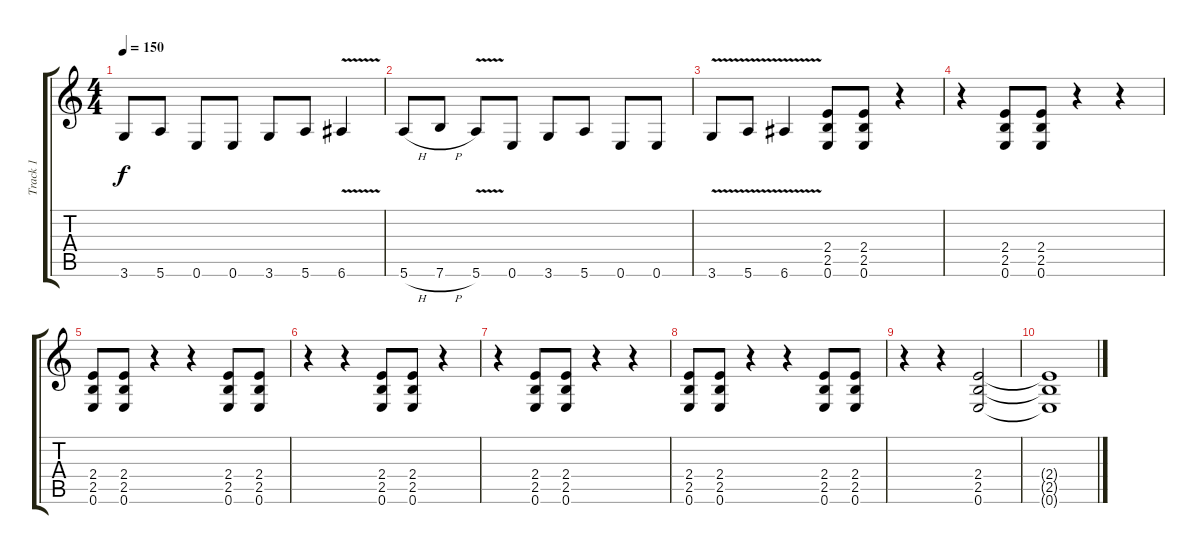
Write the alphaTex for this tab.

\track ("Track 1" "Track 1") {instrument distortionguitar}
\staff {score tabs}
\tuning (E4 B3 G3 D3 A2 E2) {hide}
\ts (4 4)
\tempo 150
\clef g2
\ks c
3.6.8{dy f} 5.6.8 0.6.8 0.6.8 3.6.8 5.6.8 6.6{v}.4 |
5.6{h}.8 7.6{h}.8 5.6{v}.8 0.6.8 3.6.8 5.6.8 0.6.8 0.6.8 |
3.6{v}.8 5.6{v}.8 6.6{v}.4 (2.4 2.5 0.6).8 (2.4 2.5 0.6).8 r.4 |
r.4 (2.4 2.5 0.6).8 (2.4 2.5 0.6).8 r.4 r.4 |
(2.4 2.5 0.6).8 (2.4 2.5 0.6).8 r.4 r.4 (2.4 2.5 0.6).8 (2.4 2.5 0.6).8 |
r.4 r.4 (2.4 2.5 0.6).8 (2.4 2.5 0.6).8 r.4 |
r.4 (2.4 2.5 0.6).8 (2.4 2.5 0.6).8 r.4 r.4 |
(2.4 2.5 0.6).8 (2.4 2.5 0.6).8 r.4 r.4 (2.4 2.5 0.6).8 (2.4 2.5 0.6).8 |
r.4 r.4 (2.4 2.5 0.6).2 |
(2.4{t} 2.5{t} 0.6{t}).1
